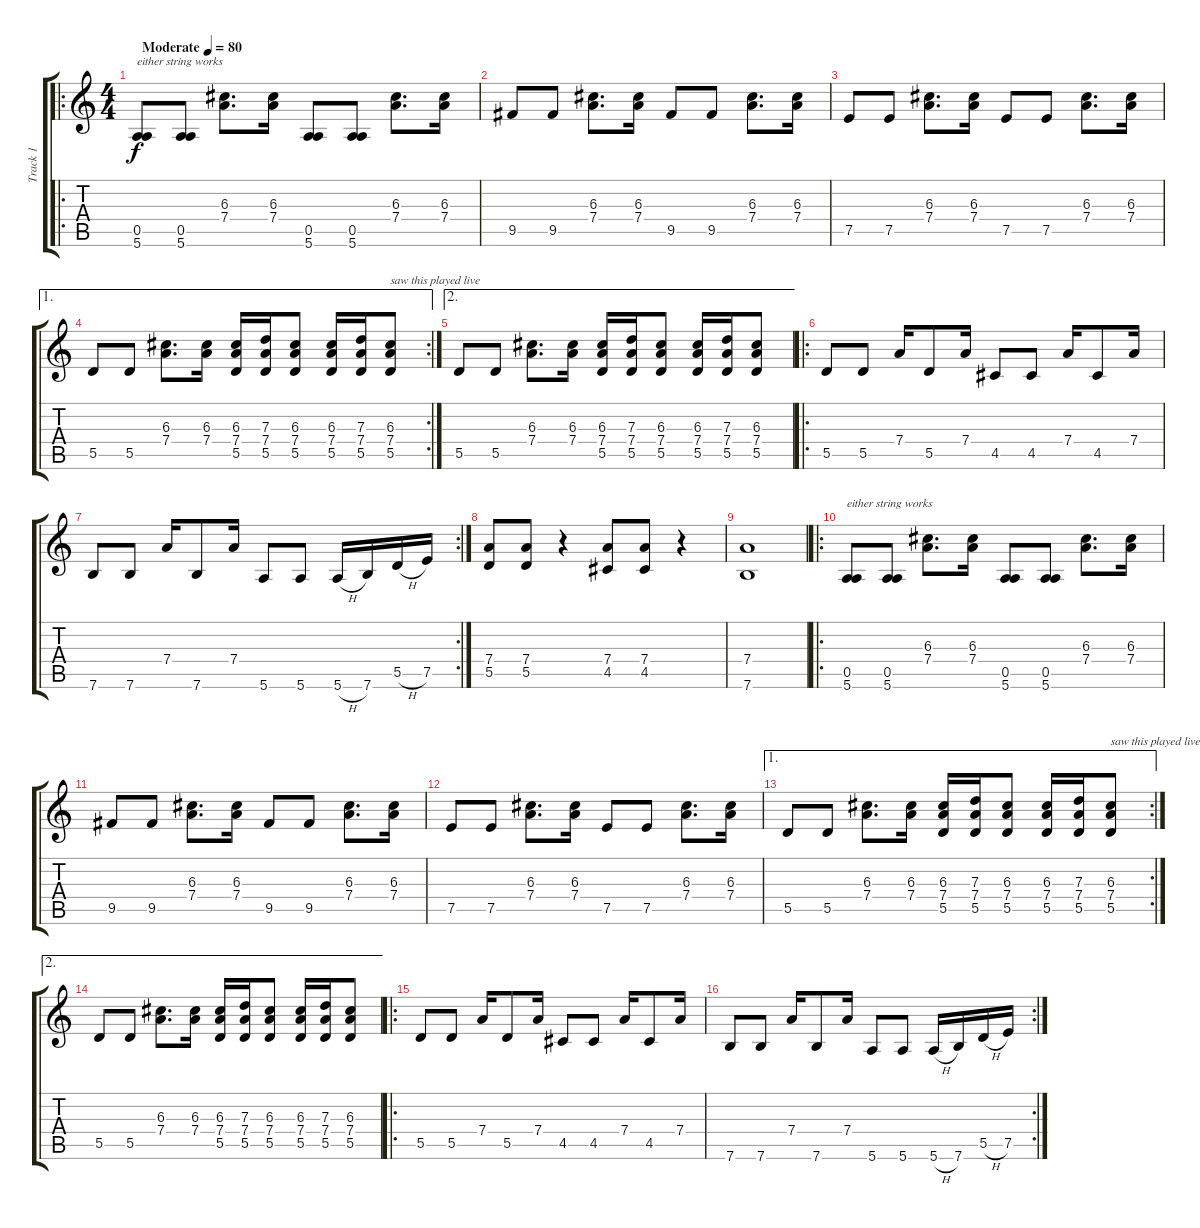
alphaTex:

\track ("Track 1" "Track 1") {instrument acousticguitarsteel}
\staff {score tabs}
\tuning (E4 B3 G3 D3 A2 E2) {hide}
\ro
\ts (4 4)
\tempo (80 "Moderate")
\clef g2
\ks c
(0.5 5.6).8{txt "either string works" dy f instrument acousticguitarsteel} (0.5 5.6).8 (6.3 7.4).8{d} (6.3 7.4).16 (0.5 5.6).8 (0.5 5.6).8 (6.3 7.4).8{d} (6.3 7.4).16 |
9.5.8 9.5.8 (6.3 7.4).8{d} (6.3 7.4).16 9.5.8 9.5.8 (6.3 7.4).8{d} (6.3 7.4).16 |
7.5.8 7.5.8 (6.3 7.4).8{d} (6.3 7.4).16 7.5.8 7.5.8 (6.3 7.4).8{d} (6.3 7.4).16 |
\ae 1
\rc 2
5.5.8 5.5.8 (6.3 7.4).8{d} (6.3 7.4).16 (6.3 7.4 5.5).16 (7.3 7.4 5.5).16 (6.3 7.4 5.5).8 (6.3 7.4 5.5).16 (7.3 7.4 5.5).16 (6.3 7.4 5.5).8{txt "saw this played live"} |
\ae 2
5.5.8 5.5.8 (6.3 7.4).8{d} (6.3 7.4).16 (6.3 7.4 5.5).16 (7.3 7.4 5.5).16 (6.3 7.4 5.5).8 (6.3 7.4 5.5).16 (7.3 7.4 5.5).16 (6.3 7.4 5.5).8 |
\ro
5.5.8 5.5.8 7.4.16 5.5.8 7.4.16 4.5.8 4.5.8 7.4.16 4.5.8 7.4.16 |
\rc 2
7.6.8 7.6.8 7.4.16 7.6.8 7.4.16 5.6.8 5.6.8 5.6{h}.16 7.6.16 5.5{h}.16 7.5.16 |
(7.4 5.5).8 (7.4 5.5).8 r.4 (7.4 4.5).8 (7.4 4.5).8 r.4 |
(7.4 7.6).1 |
\ro
(0.5 5.6).8{txt "either string works"} (0.5 5.6).8 (6.3 7.4).8{d} (6.3 7.4).16 (0.5 5.6).8 (0.5 5.6).8 (6.3 7.4).8{d} (6.3 7.4).16 |
9.5.8 9.5.8 (6.3 7.4).8{d} (6.3 7.4).16 9.5.8 9.5.8 (6.3 7.4).8{d} (6.3 7.4).16 |
7.5.8 7.5.8 (6.3 7.4).8{d} (6.3 7.4).16 7.5.8 7.5.8 (6.3 7.4).8{d} (6.3 7.4).16 |
\ae 1
\rc 2
5.5.8 5.5.8 (6.3 7.4).8{d} (6.3 7.4).16 (6.3 7.4 5.5).16 (7.3 7.4 5.5).16 (6.3 7.4 5.5).8 (6.3 7.4 5.5).16 (7.3 7.4 5.5).16 (6.3 7.4 5.5).8{txt "saw this played live"} |
\ae 2
5.5.8 5.5.8 (6.3 7.4).8{d} (6.3 7.4).16 (6.3 7.4 5.5).16 (7.3 7.4 5.5).16 (6.3 7.4 5.5).8 (6.3 7.4 5.5).16 (7.3 7.4 5.5).16 (6.3 7.4 5.5).8 |
\ro
5.5.8 5.5.8 7.4.16 5.5.8 7.4.16 4.5.8 4.5.8 7.4.16 4.5.8 7.4.16 |
\rc 2
7.6.8 7.6.8 7.4.16 7.6.8 7.4.16 5.6.8 5.6.8 5.6{h}.16 7.6.16 5.5{h}.16 7.5.16
